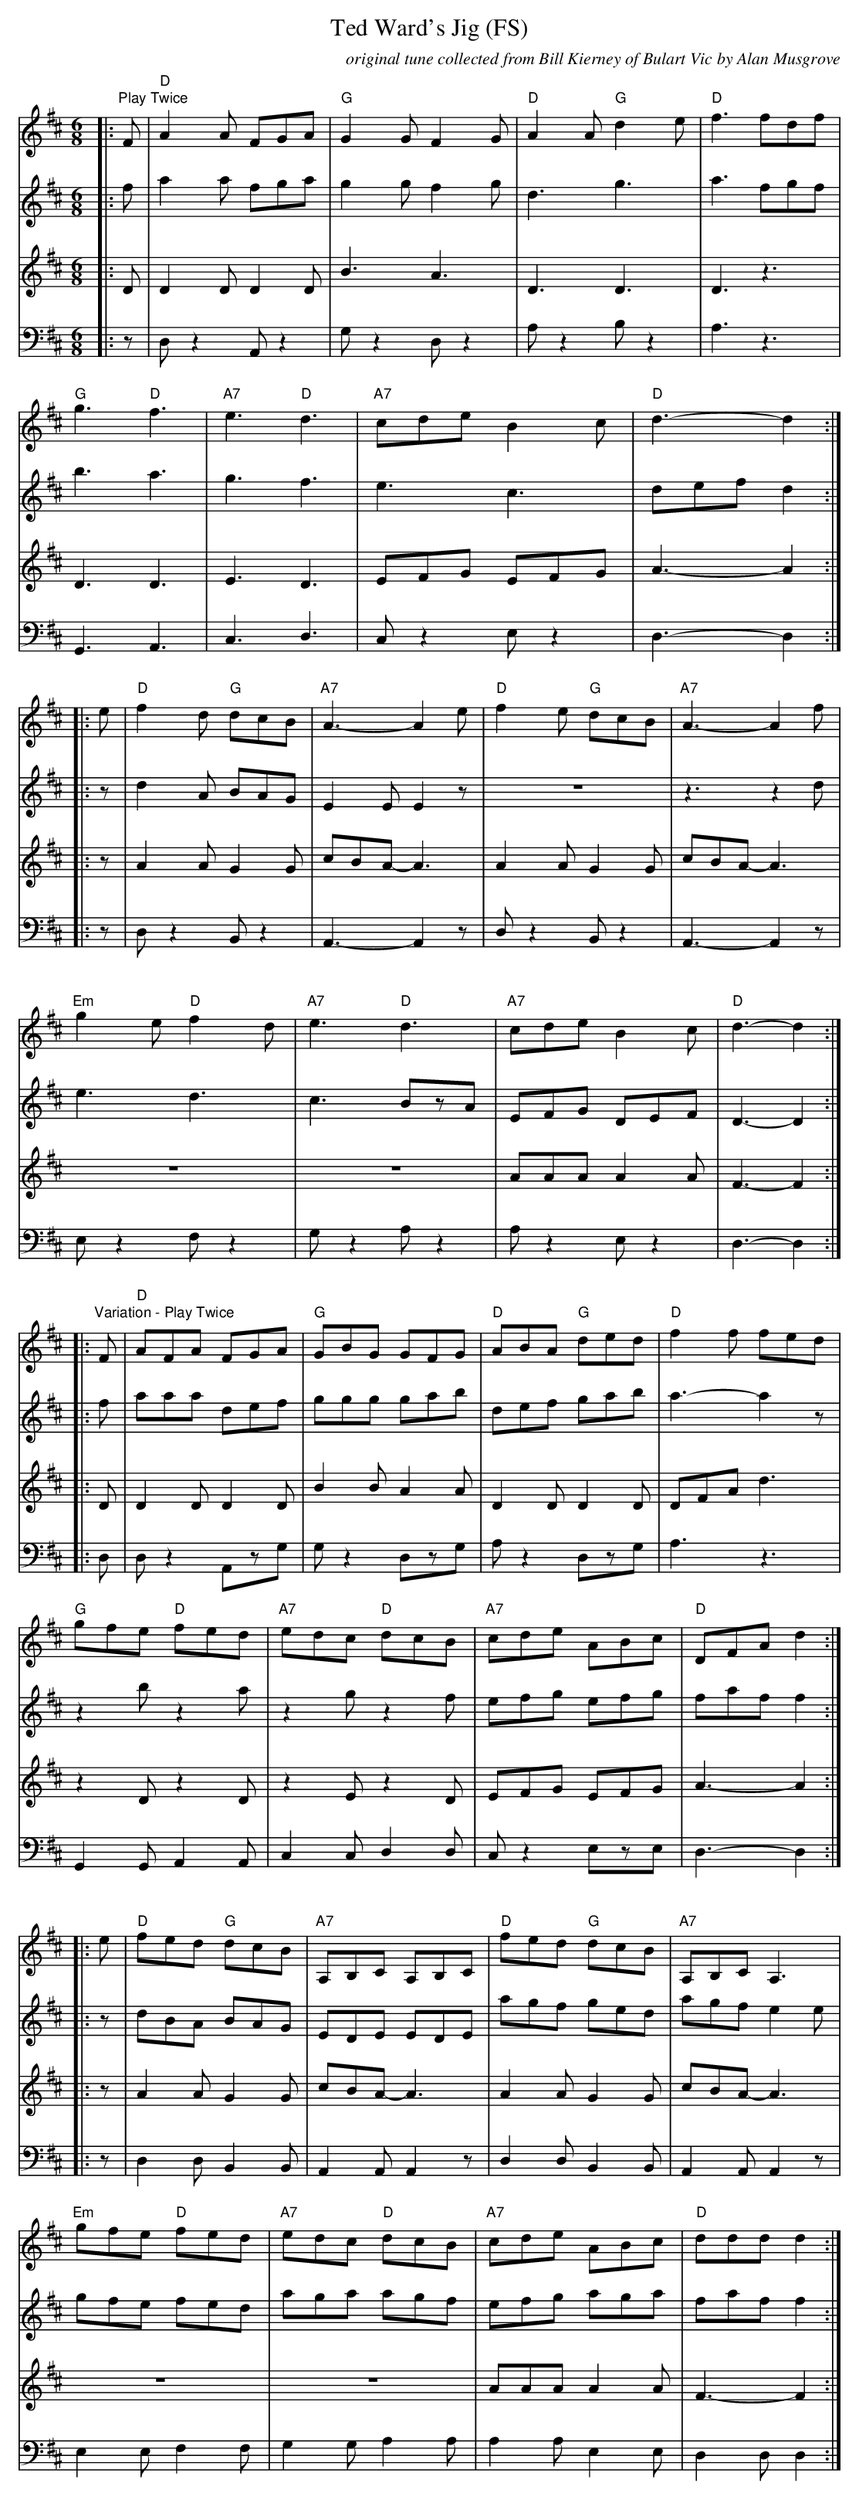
X:1
T:Ted Ward's Jig (FS)
C:original tune collected from Bill Kierney of Bulart Vic by Alan Musgrove
M:6/8
L:1/8
K:D
V:1
|:"Play Twice"F|"D"A2A FGA|"G"G2G F2G|"D"A2A "G"d2e|"D"f3 fdf|
"G"g3 "D"f3|"A7"e3 "D"d3|"A7"cde B2c|"D"d3-d2:|
|:e|"D"f2d "G"dcB|"A7"A3-A2e|"D"f2e "G"dcB|"A7"A3- A2f|
"Em"g2e "D"f2d|"A7"e3 "D"d3|"A7"cde B2c|"D"d3-d2:|
|:"Variation - Play Twice"F|"D"AFA FGA|"G"GBG GFG|"D"ABA "G"ded|"D"f2f fed|
"G"gfe "D"fed|"A7"edc "D"dcB|"A7"cde ABc|"D"DFAd2:|
|:e|"D"fed "G"dcB|"A7"A,B,C A,B,C|"D"fed "G"dcB|"A7"A,B,C A,3|
"Em"gfe "D"fed|"A7"edc "D"dcB|"A7"cde ABc|"D"ddd d2:|
V:2
|:f|a2a fga|g2gf2g|d3g3|a3 fgf|
b3a3|g3f3|e3c3|def d2:|
|:z|d2A BAG|E2EE2z|z6|z3z2d|
e3d3|c3BzA|EFG DEF|D3-D2:|
|:f|aaa def|ggg gab|def gab|a3-a2z|
z2bz2a|z2gz2f|efg efg|faf f2:|
|:z|dBA BAG|EDE EDE|agf ged|agf e2e|
gfe fed|aga agf|efg aga|faf f2:|
V:3
|:D|D2DD2D|B3A3|D3D3|D3z3|
D3D3|E3D3|EFG EFG|A3-A2:|
|:z|A2AG2G|cBA-A3|A2AG2G|cBA-A3|
z6|z6|AAA A2A|F3-F2:|
|:D|D2DD2D|B2BA2A|D2DD2D|DFA d3|
z2Dz2D|z2Ez2D|EFG EFG|A3-A2:|
|:z|A2AG2G|cBA-A3|A2AG2G|cBA-A3|
z6|z6|AAA A2A|F3-F2:|
V:4 clef=bass
|:z|D,z2A,,z2|G,z2D,z2|A,z2B,z2|A,3z3|
G,,3A,,3|C,3D,3|C,z2E,z2,|D,3-D,2:|
|:z|D,z2B,,z2|A,,3-A,,2z|D,z2B,,z2|A,,3-A,,2z|
E,z2F,z2|G,z2A,z2|A,z2E,z2|D,3-D,2:|
|:D,|D,z2A,,zG,|G,z2D,zG,|A,z2D,zG,|A,3z3|
G,,2G,,A,,2A,,|C,2C,D,2D,|C,z2E,zE,|D,3-D,2:|
|:z|D,2D, B,,2B,,|A,,2A,,A,,2z|D,2D,B,,2B,,|A,,2A,,A,,2z|
E,2E,F,2F,|G,2G,A,2A,|A,2A,E,2E,|D,2D, D,2:|
